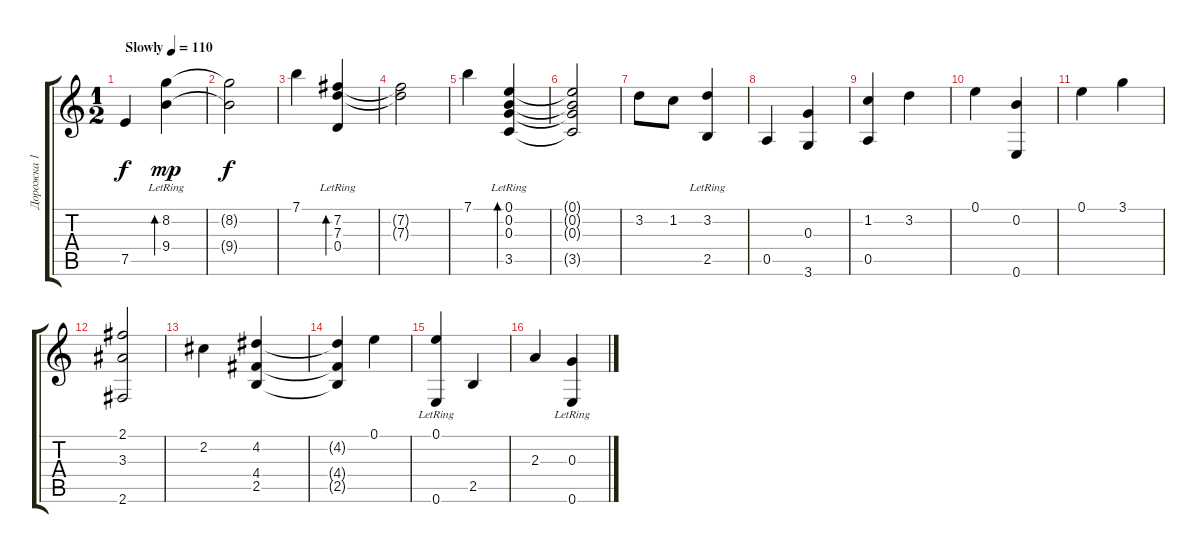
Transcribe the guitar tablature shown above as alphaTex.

\track ("Дорожка 1" "Дорожка 1") {instrument acousticguitarsteel}
\staff {score tabs}
\tuning (E4 B3 G3 D3 A2 E2) {hide}
\ts (1 2)
\tempo (110 "Slowly")
\clef g2
\ks c
7.5.4{dy f instrument acousticguitarsteel} (8.2{lr} 9.4).4{bd 480 dy mp} |
(8.2{t} 9.4{t}).2{dy f} |
7.1.4 (7.2{lr} 7.3{lr} 0.4{lr}).4{bd 480} |
(7.2{t} 7.3{t}).2 |
7.1.4 (0.1 0.2{lr} 0.3 3.5{lr}).4{bd 480} |
(0.1{t} 0.2{t} 0.3{t} 3.5{t}).2 |
3.2.8 1.2.8 (3.2{lr} 2.5{lr}).4 |
0.5.4 (0.3 3.6).4 |
(1.2 0.5).4 3.2.4 |
0.1.4 (0.2 0.6).4 |
0.1.4 3.1.4 |
(2.1 3.3 2.6).2 |
2.2.4 (4.2 4.4 2.5).4 |
(4.2{t} 4.4{t} 2.5{t}).4 0.1.4 |
(0.1{lr} 0.6{lr}).4 2.5.4 |
2.3.4 (0.3{lr} 0.6{lr}).4
